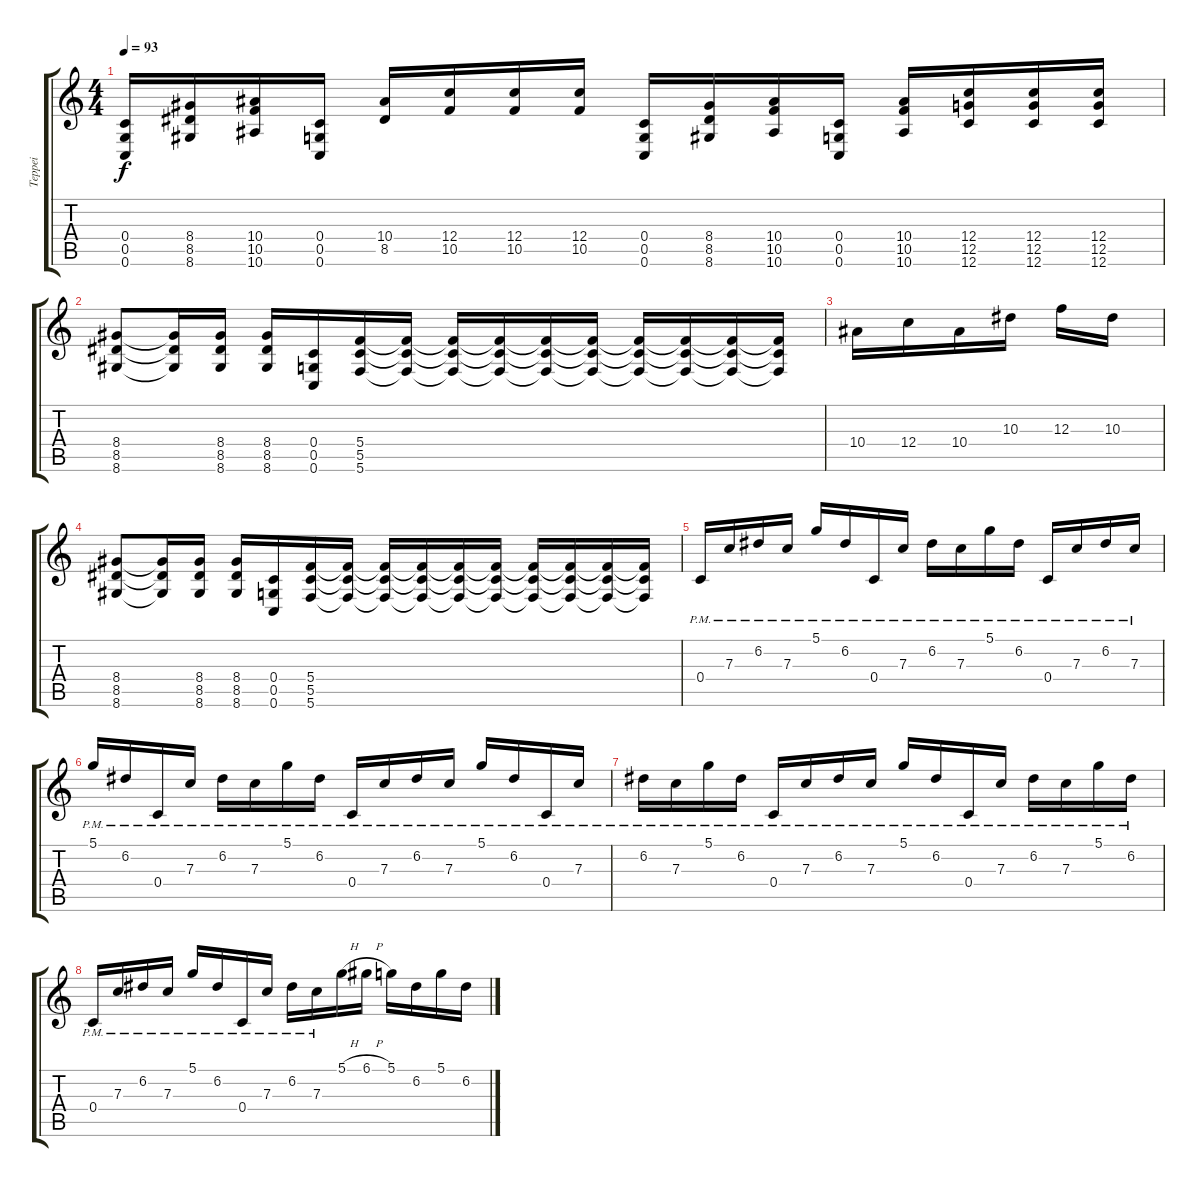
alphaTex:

\track ("Teppei" "Teppei") {instrument distortionguitar}
\staff {score tabs}
\tuning (D4 A3 F3 C3 G2 C2) {hide}
\ts (4 4)
\tempo 93
\clef g2
\ks c
(0.4 0.5 0.6).16{dy f} (8.4 8.5 8.6).16 (10.4 10.5 10.6).16 (0.4 0.5 0.6).16 (10.4 8.5).16 (12.4 10.5).16 (12.4 10.5).16 (12.4 10.5).16 (0.4 0.5 0.6).16 (8.4 8.5 8.6).16 (10.4 10.5 10.6).16 (0.4 0.5 0.6).16 (10.4 10.5 10.6).16 (12.4 12.5 12.6).16 (12.4 12.5 12.6).16 (12.4 12.5 12.6).16 |
(8.4 8.5 8.6).8 (8.4{t} 8.5{t} 8.6{t}).16 (8.4 8.5 8.6).16 (8.4 8.5 8.6).16 (0.4 0.5 0.6).16 (5.4 5.5 5.6).16 (5.4{t} 5.5{t} 5.6{t}).16 (5.4{t} 5.5{t} 5.6{t}).16 (5.4{t} 5.5{t} 5.6{t}).16 (5.4{t} 5.5{t} 5.6{t}).16 (5.4{t} 5.5{t} 5.6{t}).16 (5.4{t} 5.5{t} 5.6{t}).16 (5.4{t} 5.5{t} 5.6{t}).16 (5.4{t} 5.5{t} 5.6{t}).16 (5.4{t} 5.5{t} 5.6{t}).16 |
10.4.16 12.4.16 10.4.16 10.3.16 12.3.16 10.3.16 |
(8.4 8.5 8.6).8 (8.4{t} 8.5{t} 8.6{t}).16 (8.4 8.5 8.6).16 (8.4 8.5 8.6).16 (0.4 0.5 0.6).16 (5.4 5.5 5.6).16 (5.4{t} 5.5{t} 5.6{t}).16 (5.4{t} 5.5{t} 5.6{t}).16 (5.4{t} 5.5{t} 5.6{t}).16 (5.4{t} 5.5{t} 5.6{t}).16 (5.4{t} 5.5{t} 5.6{t}).16 (5.4{t} 5.5{t} 5.6{t}).16 (5.4{t} 5.5{t} 5.6{t}).16 (5.4{t} 5.5{t} 5.6{t}).16 (5.4{t} 5.5{t} 5.6{t}).16 |
0.4{pm}.16{volume 12} 7.3{pm}.16 6.2{pm}.16 7.3{pm}.16 5.1{pm}.16 6.2{pm}.16 0.4{pm}.16 7.3{pm}.16 6.2{pm}.16 7.3{pm}.16 5.1{pm}.16 6.2{pm}.16 0.4{pm}.16 7.3{pm}.16 6.2{pm}.16 7.3{pm}.16 |
5.1{pm}.16 6.2{pm}.16 0.4{pm}.16 7.3{pm}.16 6.2{pm}.16 7.3{pm}.16 5.1{pm}.16 6.2{pm}.16 0.4{pm}.16 7.3{pm}.16 6.2{pm}.16 7.3{pm}.16 5.1{pm}.16 6.2{pm}.16 0.4{pm}.16 7.3{pm}.16 |
6.2{pm}.16 7.3{pm}.16 5.1{pm}.16 6.2{pm}.16 0.4{pm}.16 7.3{pm}.16 6.2{pm}.16 7.3{pm}.16 5.1{pm}.16 6.2{pm}.16 0.4{pm}.16 7.3{pm}.16 6.2{pm}.16 7.3{pm}.16 5.1{pm}.16 6.2{pm}.16 |
0.4{pm}.16 7.3{pm}.16 6.2{pm}.16 7.3{pm}.16 5.1{pm}.16 6.2{pm}.16 0.4{pm}.16 7.3{pm}.16 6.2{pm}.16 7.3{pm}.16 5.1{h}.16 6.1{h}.16 5.1.16 6.2.16 5.1.16 6.2.16
